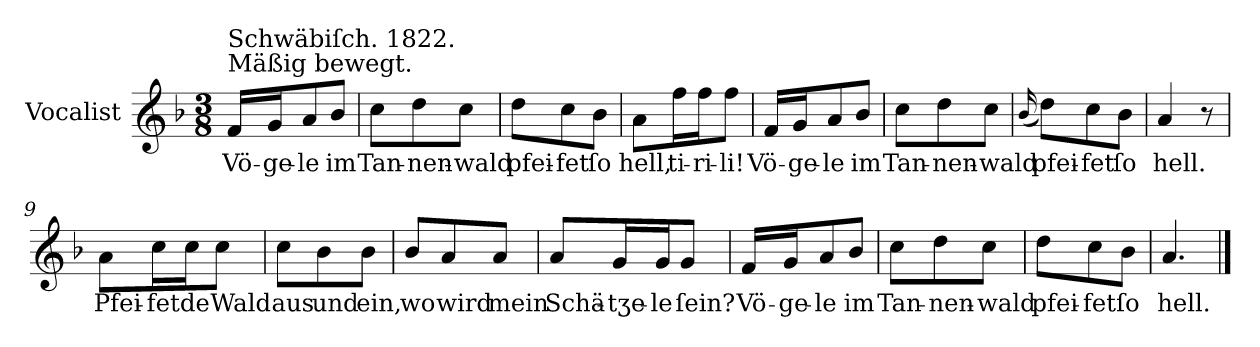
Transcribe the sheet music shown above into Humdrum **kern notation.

**kern	**text
*part1	*part1
*staff1	*staff1
*I"Vocalist	*
*k[b-]	*
*F:	*
*M3/8	*
=1	=1
!LO:TX:a:t=Mäßig bewegt.	!
!LO:TX:a:t=Schwäbiſch. 1822.	!
16fLL	Vö-
16gJ	-ge-
8a	-le
8b-J	im
=2	=2
8ccL	Tan-
8dd	-nen-
8ccJ	-wald
=3	=3
8ddL	pfei-
8cc	-fet
8b-J	ſo
=4	=4
8aL	hell,
16ffL	ti-
16ffJ	-ri-
8ffJ	-li!
=5	=5
16fLL	Vö-
16gJ	-ge-
8a	-le
8b-J	im
=6	=6
8ccL	Tan-
8dd	-nen-
8ccJ	-wald
=7	=7
(16qqb-	.
8ddL)	pfei-
8cc	-fet
8b-J	ſo
=8	=8
4a	hell.
8r	.
=9	=9
8aL	Pfei-
16ccL	-fet
16ccJ	de
8ccJ	Wald
=10	=10
8ccL	aus
8b-	und
8b-J	ein,
=11	=11
8b-/L	wo
8a	wird
8aJ	mein
=12	=12
8aL	Schä-
16gL	-tʒe-
16gJ	-le
8gJ	ſein?
=13	=13
16fLL	Vö-
16gJ	-ge-
8a	-le
8b-J	im
=14	=14
8ccL	Tan-
8dd	-nen-
8ccJ	-wald
=15	=15
8ddL	pfei-
8cc	-fet
8b-J	ſo
=16	=16
4.a	hell.
==	==
*-	*-
